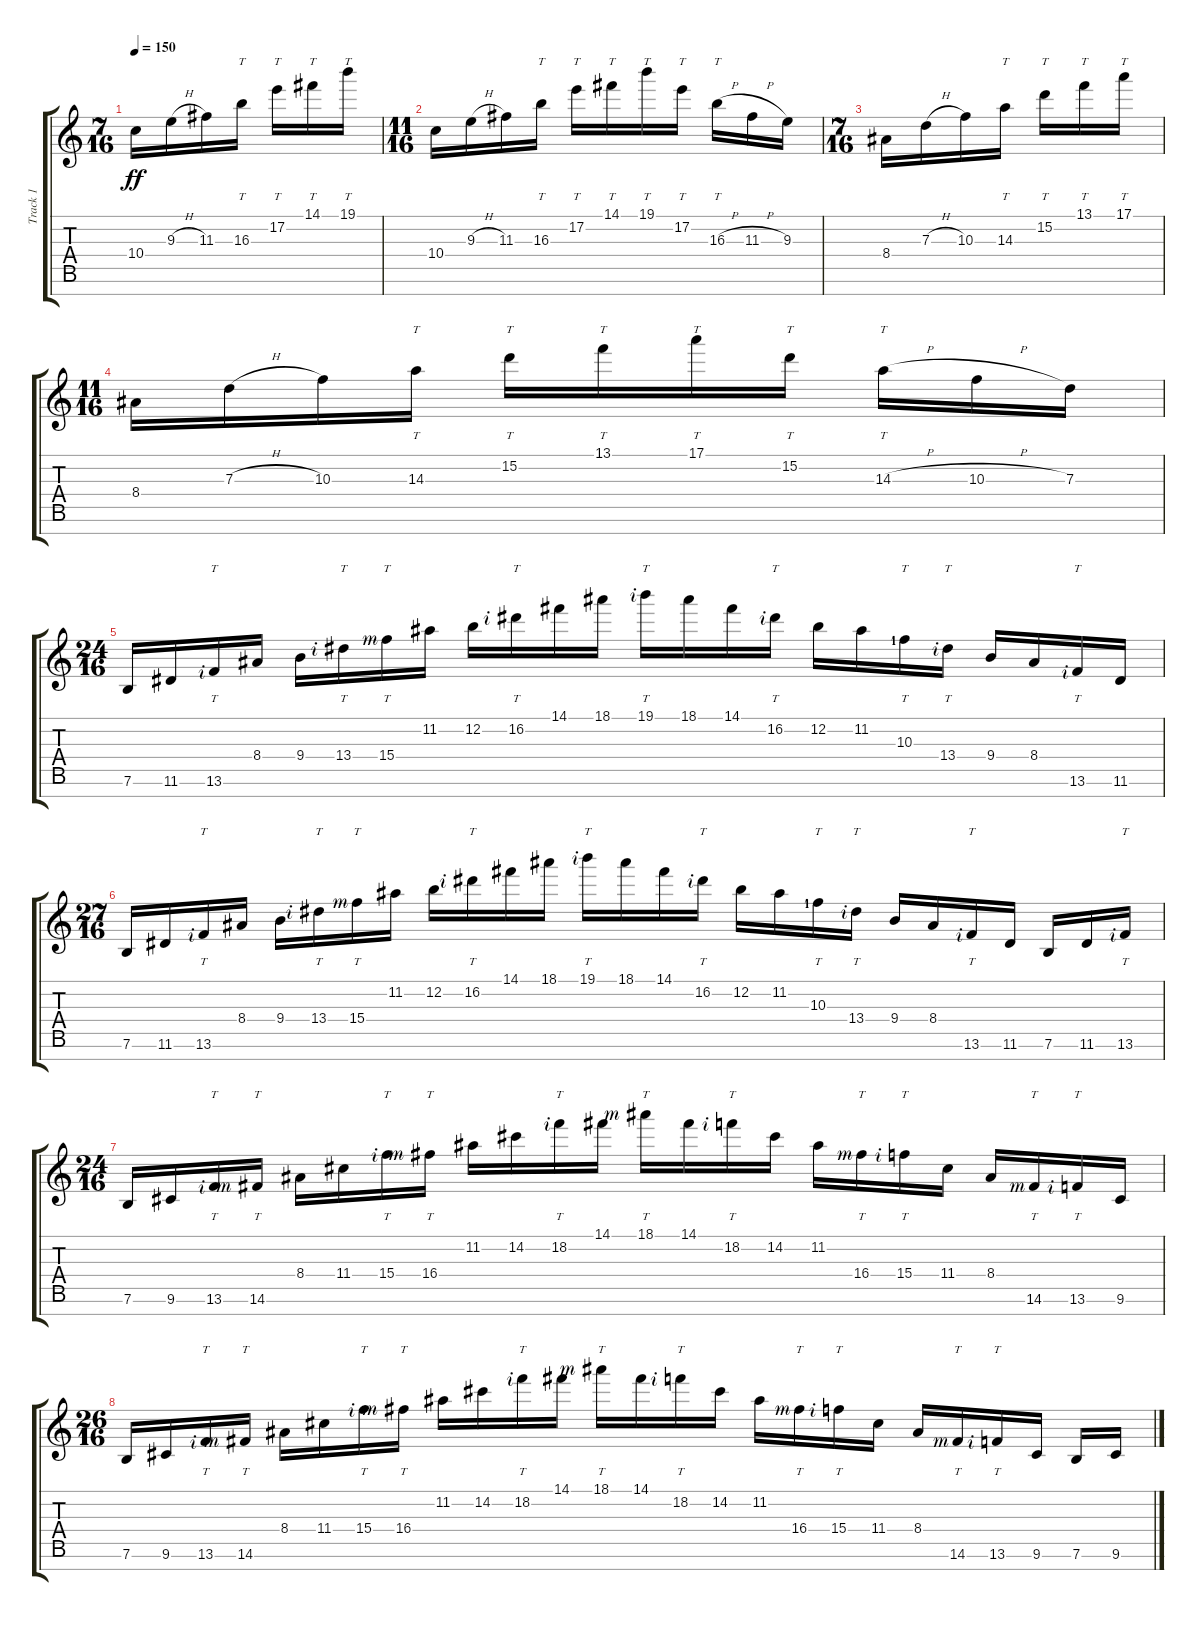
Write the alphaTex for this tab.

\track ("Track 1" "Track 1") {instrument distortionguitar}
\staff {score tabs}
\tuning (E4 B3 G3 D3 A2 E2 B1) {hide}
\ts (7 16)
\tempo 150
\clef g2
\ks c
10.4.16{dy ff} 9.3{h}.16 11.3.16 16.3.16{tt} 17.2.16{tt} 14.1.16{tt} 19.1.16{tt} |
\ts (11 16)
10.4.16 9.3{h}.16 11.3.16 16.3.16{tt} 17.2.16{tt} 14.1.16{tt} 19.1.16{tt} 17.2.16{tt} 16.3{h}.16{tt} 11.3{h}.16 9.3.16 |
\ts (7 16)
8.4.16 7.3{h}.16 10.3.16 14.3.16{tt} 15.2.16{tt} 13.1.16{tt} 17.1.16{tt} |
\ts (11 16)
8.4.16 7.3{h}.16 10.3.16 14.3.16{tt} 15.2.16{tt} 13.1.16{tt} 17.1.16{tt} 15.2.16{tt} 14.3{h}.16{tt} 10.3{h}.16 7.3.16 |
\ts (24 16)
7.6.16 11.6.16 13.6{rf 2}.16{tt} 8.4.16 9.4.16 13.4{rf 2}.16{tt} 15.4{rf 3}.16{tt} 11.2.16 12.2.16 16.2{rf 2}.16{tt} 14.1.16 18.1.16 19.1{rf 2}.16{tt} 18.1.16 14.1.16 16.2{rf 2}.16{tt} 12.2.16 11.2.16 10.3{lf 2}.16{tt} 13.4{rf 2}.16{tt} 9.4.16 8.4.16 13.6{rf 2}.16{tt} 11.6.16 |
\ts (27 16)
7.6.16 11.6.16 13.6{rf 2}.16{tt} 8.4.16 9.4.16 13.4{rf 2}.16{tt} 15.4{rf 3}.16{tt} 11.2.16 12.2.16 16.2{rf 2}.16{tt} 14.1.16 18.1.16 19.1{rf 2}.16{tt} 18.1.16 14.1.16 16.2{rf 2}.16{tt} 12.2.16 11.2.16 10.3{lf 2}.16{tt} 13.4{rf 2}.16{tt} 9.4.16 8.4.16 13.6{rf 2}.16{tt} 11.6.16 7.6.16 11.6.16 13.6{rf 2}.16{tt} |
\ts (24 16)
7.6.16 9.6.16 13.6{rf 2}.16{tt} 14.6{rf 3}.16{tt} 8.4.16 11.4.16 15.4{rf 2}.16{tt} 16.4{rf 3}.16{tt} 11.2.16 14.2.16 18.2{rf 2}.16{tt} 14.1.16 18.1{rf 3}.16{tt} 14.1.16 18.2{rf 2}.16{tt} 14.2.16 11.2.16 16.4{rf 3}.16{tt} 15.4{rf 2}.16{tt} 11.4.16 8.4.16 14.6{rf 3}.16{tt} 13.6{rf 2}.16{tt} 9.6.16 |
\ts (26 16)
7.6.16 9.6.16 13.6{rf 2}.16{tt} 14.6{rf 3}.16{tt} 8.4.16 11.4.16 15.4{rf 2}.16{tt} 16.4{rf 3}.16{tt} 11.2.16 14.2.16 18.2{rf 2}.16{tt} 14.1.16 18.1{rf 3}.16{tt} 14.1.16 18.2{rf 2}.16{tt} 14.2.16 11.2.16 16.4{rf 3}.16{tt} 15.4{rf 2}.16{tt} 11.4.16 8.4.16 14.6{rf 3}.16{tt} 13.6{rf 2}.16{tt} 9.6.16 7.6.16 9.6.16
